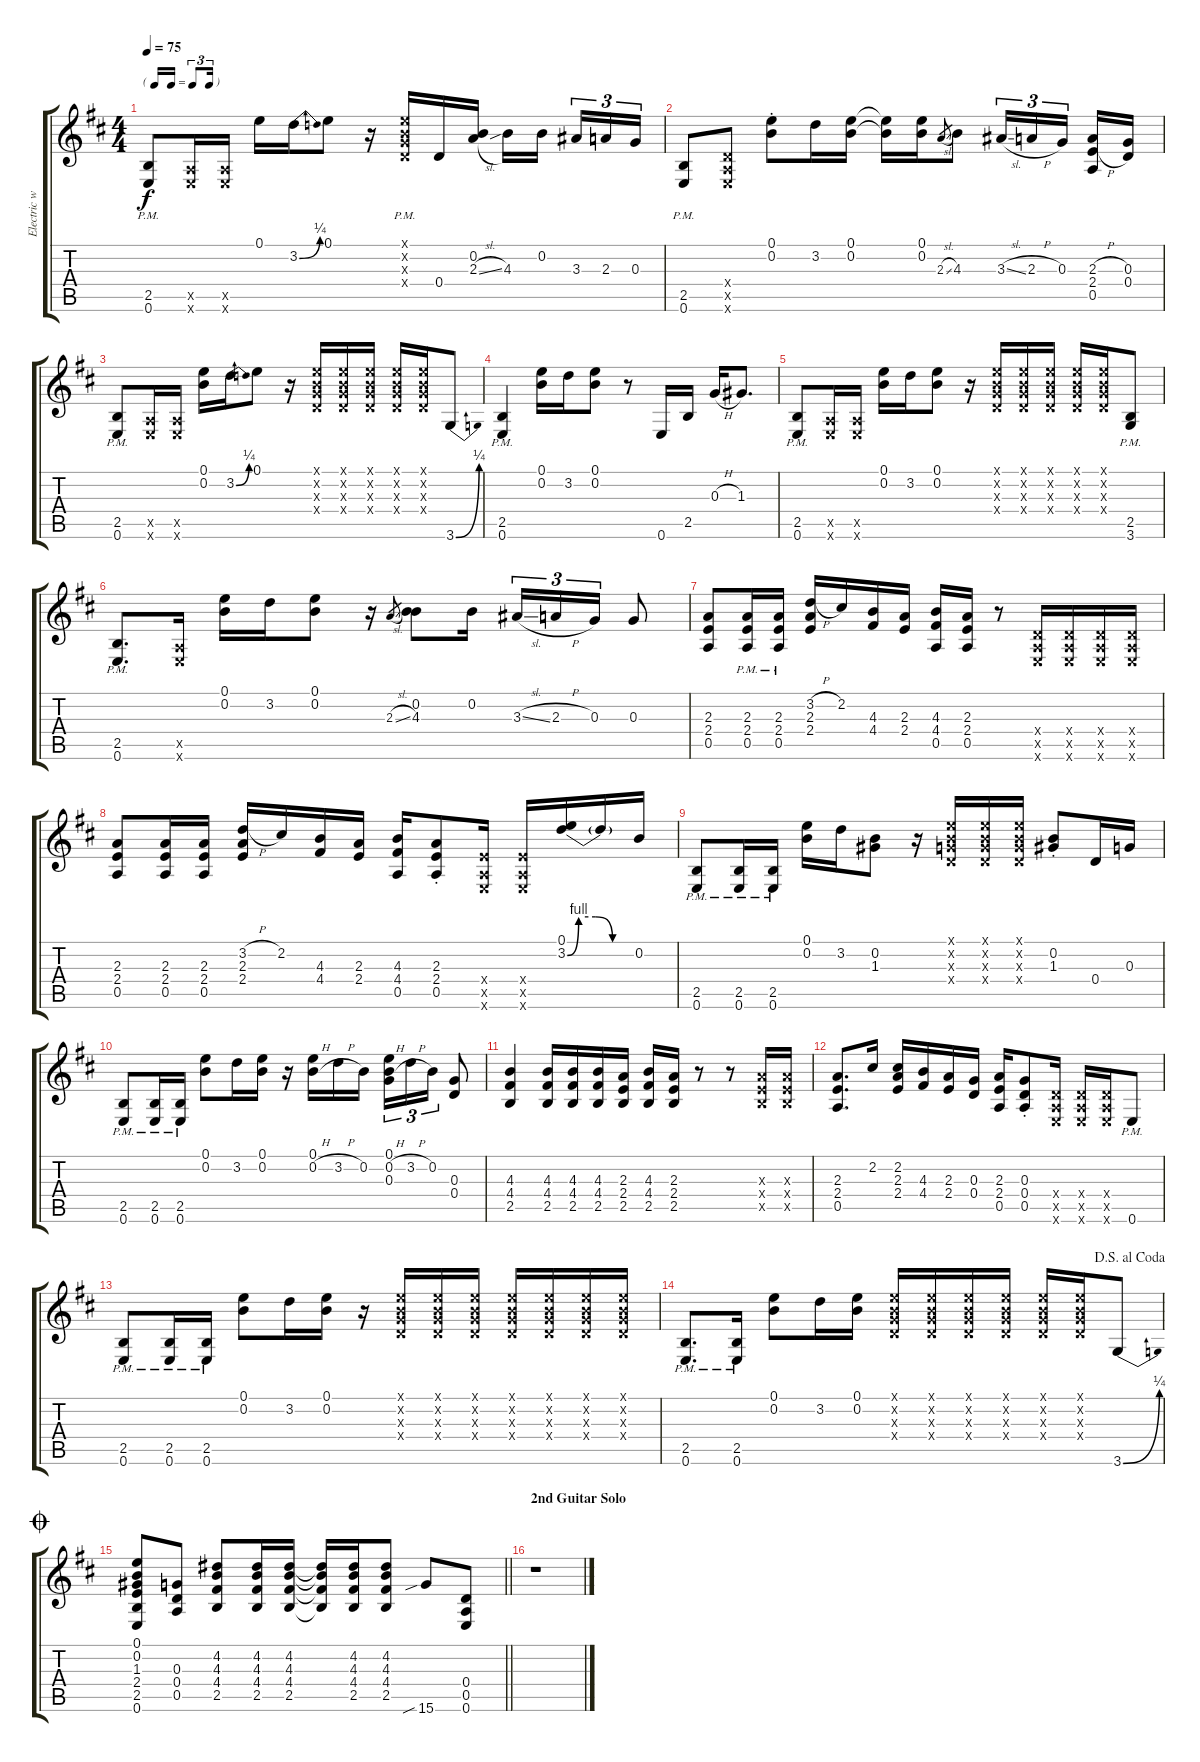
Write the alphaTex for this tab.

\track ("Electric w/ slight distortion" "Electric w") {instrument distortionguitar}
\staff {score tabs}
\tuning (E4 B3 G3 D3 A2 E2) {hide}
\ts (4 4)
\tf triplet16th
\tempo 75
\clef g2
\ks d
(2.5{pm} 0.6{pm}).8{dy f} (0.5{x} 0.6{x}).16 (0.5{x} 0.6{x}).16 0.1.16 3.2{be (bend 0 0 60 1)}.16 0.1.8 r.16 (0.1{pm x} 0.2{pm x} 0.3{pm x} 0.4{pm x}).16 0.4.16 (0.2 2.3{sl}).16 4.3.16 0.2.16{beam splitsecondary} 3.3.16{tu (3 2)} 2.3.16{tu (3 2)} 0.3.16{tu (3 2)} |
(2.5{pm} 0.6{pm}).8 (0.4{x} 0.5{x} 0.6{x}).8 (0.1{st} 0.2{st}).8 3.2.16 (0.1 0.2).16 (0.1{t} 0.2{t}).16 (0.1 0.2).16 2.3{sl}.8{gr} 4.3.8 3.3{sl}.16{tu (3 2)} 2.3{h}.16{tu (3 2)} 0.3.16{tu (3 2) beam splitsecondary} (2.3{h} 2.4{h} 0.5).16 (0.3 0.4).16 |
(2.5{pm} 0.6{pm}).8 (0.5{x} 0.6{x}).16 (0.5{x} 0.6{x}).16 (0.1 0.2).16 3.2{be (bend 0 0 60 1)}.16 0.1.8 r.16 (0.1{x} 0.2{x} 0.3{x} 0.4{x}).16 (0.1{x} 0.2{x} 0.3{x} 0.4{x}).16 (0.1{x} 0.2{x} 0.3{x} 0.4{x}).16 (0.1{x} 0.2{x} 0.3{x} 0.4{x}).16 (0.1{x} 0.2{x} 0.3{x} 0.4{x}).16 3.6{be (bend 0 0 60 1)}.8 |
(2.5{pm} 0.6{pm}).4 (0.1 0.2).16 3.2.16 (0.1 0.2).8 r.8 0.6.16 2.5.16 0.3{h}.16 1.3.8{d} |
(2.5{pm} 0.6{pm}).8 (0.5{x} 0.6{x}).16 (0.5{x} 0.6{x}).16 (0.1 0.2).16 3.2.16 (0.1 0.2).8 r.16 (0.1{x} 0.2{x} 0.3{x} 0.4{x}).16 (0.1{x} 0.2{x} 0.3{x} 0.4{x}).16 (0.1{x} 0.2{x} 0.3{x} 0.4{x}).16 (0.1{x} 0.2{x} 0.3{x} 0.4{x}).16 (0.1{x} 0.2{x} 0.3{x} 0.4{x}).16 (2.5{pm} 3.6{pm}).8 |
(2.5{pm} 0.6{pm}).8{d} (0.5{x} 0.6{x}).16 (0.1 0.2).16 3.2.16 (0.1 0.2).8 r.16 2.3{sl}.8{gr} (0.2 4.3).8 0.2.16 3.3{sl}.16{tu (3 2)} 2.3{h}.16{tu (3 2)} 0.3.16{tu (3 2)} 0.3.8 |
(2.3 2.4 0.5).8 (2.3{pm} 2.4{pm} 0.5{pm}).16 (2.3{pm} 2.4{pm} 0.5{pm}).16 (3.2{h} 2.3 2.4).16 2.2.16 (4.3 4.4).16 (2.3 2.4).16 (4.3 4.4 0.5).16 (2.3 2.4 0.5).16 r.8 (0.4{x} 0.5{x} 0.6{x}).16 (0.4{x} 0.5{x} 0.6{x}).16 (0.4{x} 0.5{x} 0.6{x}).16 (0.4{x} 0.5{x} 0.6{x}).16 |
(2.3 2.4 0.5).8 (2.3 2.4 0.5).16 (2.3 2.4 0.5).16 (3.2{h} 2.3 2.4).16 2.2.16 (4.3 4.4).16 (2.3 2.4).16 (4.3 4.4 0.5).16 (2.3{st} 2.4{st} 0.5{st}).8 (2.4{x} 0.5{x} 0.6{x}).16 (2.4{x} 0.5{x} 0.6{x}).16 (0.1 3.2{be (custom 0 0 10 4 25 4 40 0 60 0)}).16 3.2{t}.16 0.2.16 |
(2.5{pm} 0.6{pm}).8 (2.5{pm} 0.6{pm}).16 (2.5{pm} 0.6{pm}).16 (0.1 0.2).16 3.2.16 (0.2 1.3).8 r.16 (0.1{x} 0.2{x} 0.3{x} 0.4{x}).16 (0.1{x} 0.2{x} 0.3{x} 0.4{x}).16 (0.1{x} 0.2{x} 0.3{x} 0.4{x}).16 (0.2{st} 1.3{st}).8 0.4.16 0.3.16 |
(2.5{pm} 0.6{pm}).8 (2.5{pm} 0.6{pm}).16 (2.5{pm} 0.6{pm}).16 (0.1 0.2).8 3.2.16 (0.1 0.2).16 r.16 (0.1 0.2{h}).16 3.2{h}.16 0.2.16 (0.1 0.2{h} 0.3).16{tu (3 2)} 3.2{h}.16{tu (3 2)} 0.2.16{tu (3 2)} (0.3 0.4).8 |
(4.3 4.4 2.5).4 (4.3 4.4 2.5).16 (4.3 4.4 2.5).16 (4.3 4.4 2.5).16 (2.3 2.4 2.5).16 (4.3 4.4 2.5).16 (2.3 2.4 2.5).16 r.8 r.8 (2.3{x} 2.4{x} 2.5{x}).16 (2.3{x} 2.4{x} 2.5{x}).16 |
(2.3 2.4 0.5).8{d} 2.2.16 (2.2 2.3 2.4).16 (4.3 4.4).16 (2.3 2.4).16 (0.3 0.4).16 (2.3 2.4 0.5).16 (0.3{st} 0.4{st} 0.5{st}).8 (0.4{x} 0.5{x} 0.6{x}).16 (0.4{x} 0.5{x} 0.6{x}).16 (0.4{x} 0.5{x} 0.6{x}).16 0.6{pm}.8 |
(2.5{pm} 0.6{pm}).8 (2.5{pm} 0.6{pm}).16 (2.5{pm} 0.6{pm}).16 (0.1 0.2).8 3.2.16 (0.1 0.2).16 r.16 (0.1{x} 0.2{x} 0.3{x} 0.4{x}).16 (0.1{x} 0.2{x} 0.3{x} 0.4{x}).16 (0.1{x} 0.2{x} 0.3{x} 0.4{x}).16 (0.1{x} 0.2{x} 0.3{x} 0.4{x}).16 (0.1{x} 0.2{x} 0.3{x} 0.4{x}).16 (0.1{x} 0.2{x} 0.3{x} 0.4{x}).16 (0.1{x} 0.2{x} 0.3{x} 0.4{x}).16 |
\jump dalsegnoalcoda
(2.5{pm} 0.6{pm}).8{d} (2.5{pm} 0.6{pm}).16 (0.1 0.2).8 3.2.16 (0.1 0.2).16 (0.1{x} 0.2{x} 0.3{x} 0.4{x}).16 (0.1{x} 0.2{x} 0.3{x} 0.4{x}).16 (0.1{x} 0.2{x} 0.3{x} 0.4{x}).16 (0.1{x} 0.2{x} 0.3{x} 0.4{x}).16 (0.1{x} 0.2{x} 0.3{x} 0.4{x}).16 (0.1{x} 0.2{x} 0.3{x} 0.4{x}).16 3.6{be (bend 0 0 60 1)}.8 |
\jump coda
\barLineRight lightlight
(0.1 0.2 1.3 2.4 2.5 0.6).8 (0.3 0.4 0.5).8 (4.2 4.3 4.4 2.5).8 (4.2 4.3 4.4 2.5).16 (4.2 4.3 4.4 2.5).16 (4.2{t} 4.3{t} 4.4{t} 2.5{t}).16 (4.2 4.3 4.4 2.5).16 (4.2 4.3 4.4 2.5).8 15.6{sib}.8 (0.4 0.5 0.6).8 |
\section ("" "2nd Guitar Solo")
r.1
